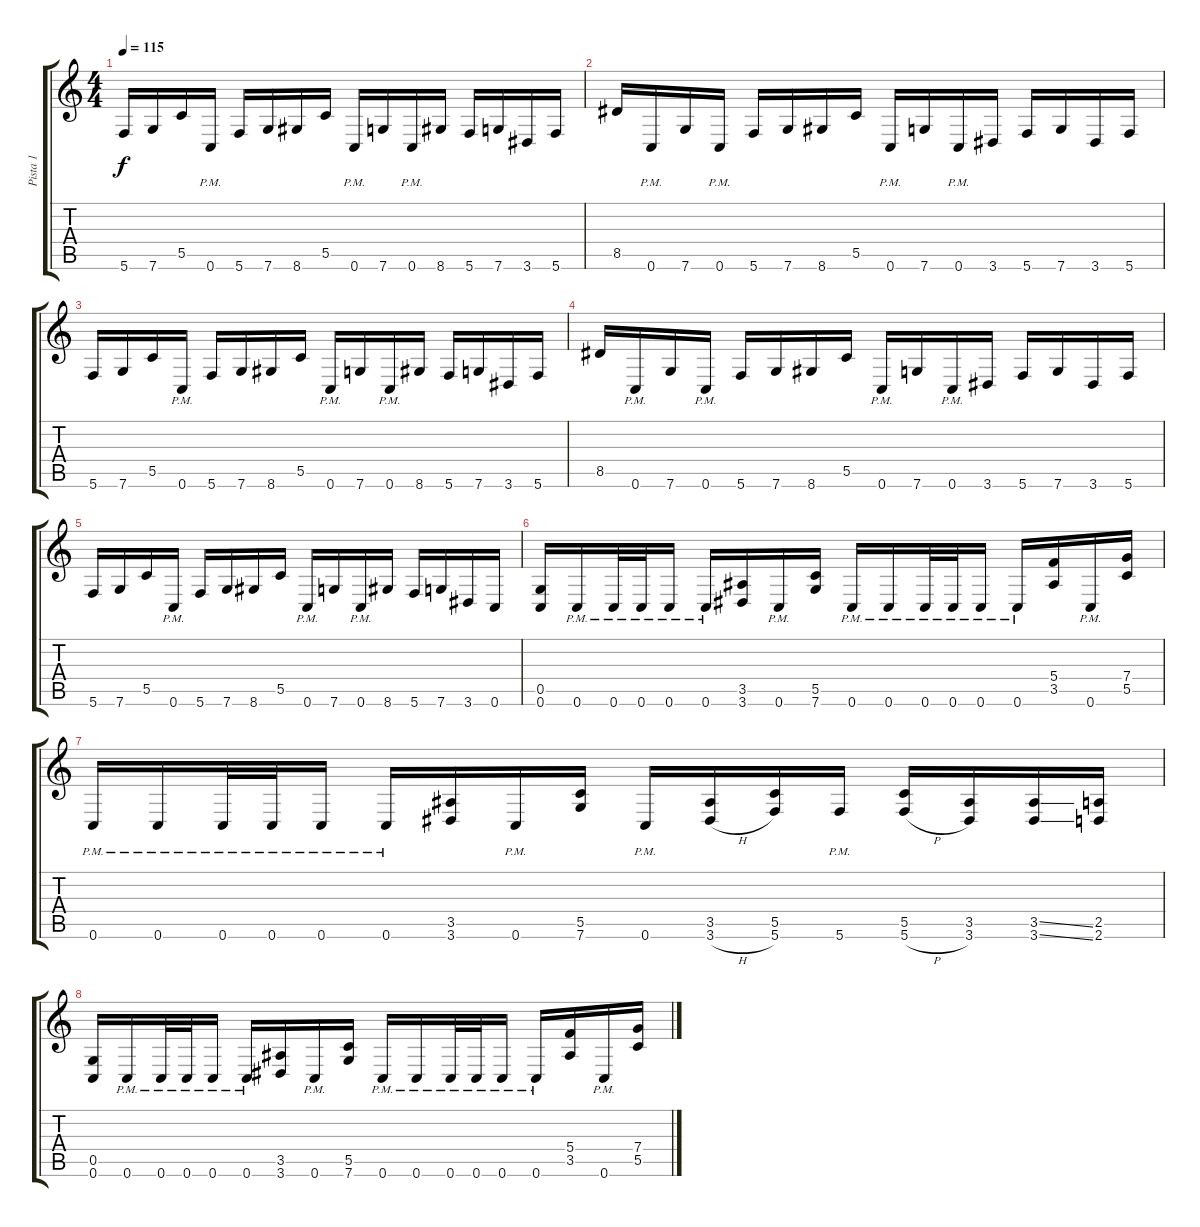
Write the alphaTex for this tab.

\track ("Pista 1" "Pista 1") {instrument distortionguitar}
\staff {score tabs}
\tuning (D4 A3 F3 C3 G2 C2) {hide}
\ts (4 4)
\tempo 115
\clef g2
\ks c
5.6.16{dy f} 7.6.16 5.5.16 0.6{pm}.16 5.6.16 7.6.16 8.6.16 5.5.16 0.6{pm}.16 7.6.16 0.6{pm}.16 8.6.16 5.6.16 7.6.16 3.6.16 5.6.16 |
8.5.16 0.6{pm}.16 7.6.16 0.6{pm}.16 5.6.16 7.6.16 8.6.16 5.5.16 0.6{pm}.16 7.6.16 0.6{pm}.16 3.6.16 5.6.16 7.6.16 3.6.16 5.6.16 |
5.6.16 7.6.16 5.5.16 0.6{pm}.16 5.6.16 7.6.16 8.6.16 5.5.16 0.6{pm}.16 7.6.16 0.6{pm}.16 8.6.16 5.6.16 7.6.16 3.6.16 5.6.16 |
8.5.16 0.6{pm}.16 7.6.16 0.6{pm}.16 5.6.16 7.6.16 8.6.16 5.5.16 0.6{pm}.16 7.6.16 0.6{pm}.16 3.6.16 5.6.16 7.6.16 3.6.16 5.6.16 |
5.6.16 7.6.16 5.5.16 0.6{pm}.16 5.6.16 7.6.16 8.6.16 5.5.16 0.6{pm}.16 7.6.16 0.6{pm}.16 8.6.16 5.6.16 7.6.16 3.6.16 0.6.16 |
(0.5 0.6).16 0.6{pm}.16 0.6{pm}.32 0.6{pm}.32 0.6{pm}.16 0.6{pm}.16 (3.5 3.6).16 0.6{pm}.16 (5.5 7.6).16 0.6{pm}.16 0.6{pm}.16 0.6{pm}.32 0.6{pm}.32 0.6{pm}.16 0.6{pm}.16 (5.4 3.5).16 0.6{pm}.16 (7.4 5.5).16 |
0.6{pm}.16 0.6{pm}.16 0.6{pm}.32 0.6{pm}.32 0.6{pm}.16 0.6{pm}.16 (3.5 3.6).16 0.6{pm}.16 (5.5 7.6).16 0.6{pm}.16 (3.5 3.6{h}).16 (5.5 5.6).16 5.6{pm}.16 (5.5 5.6{h}).16 (3.5 3.6).16 (3.5{ss} 3.6{ss}).16 (2.5 2.6).16 |
(0.5 0.6).16 0.6{pm}.16 0.6{pm}.32 0.6{pm}.32 0.6{pm}.16 0.6{pm}.16 (3.5 3.6).16 0.6{pm}.16 (5.5 7.6).16 0.6{pm}.16 0.6{pm}.16 0.6{pm}.32 0.6{pm}.32 0.6{pm}.16 0.6{pm}.16 (5.4 3.5).16 0.6{pm}.16 (7.4 5.5).16
